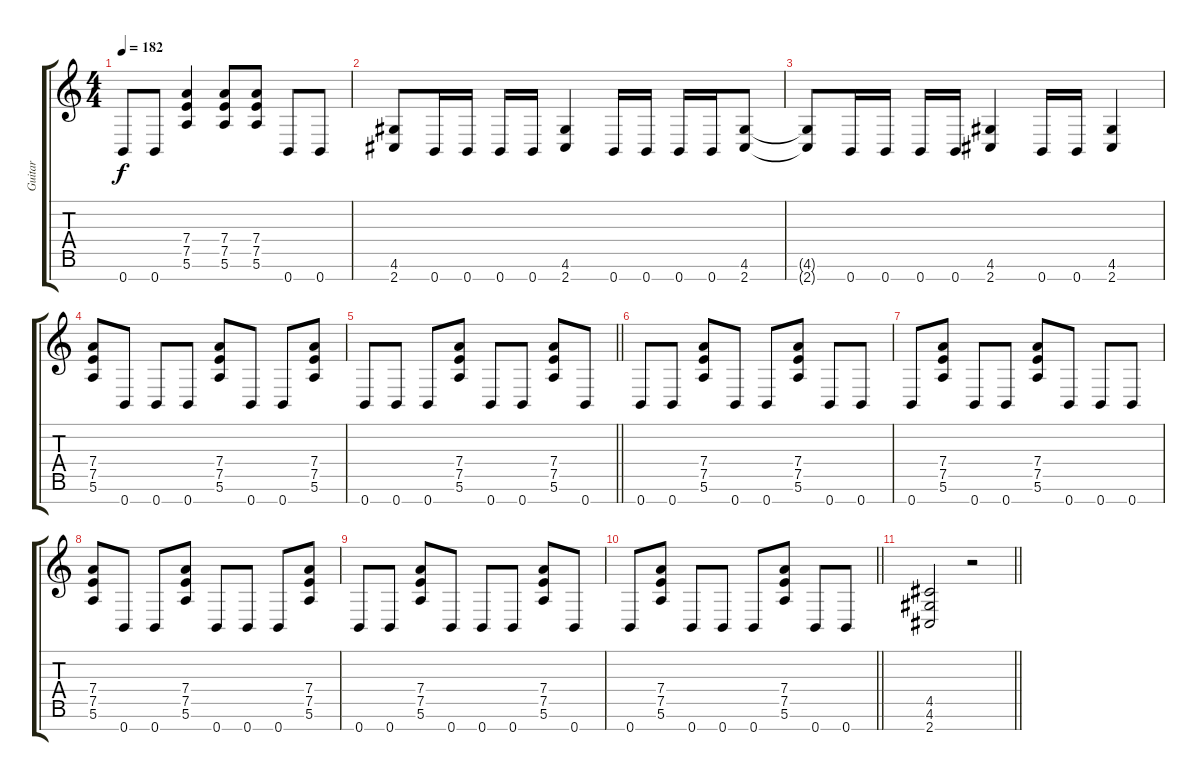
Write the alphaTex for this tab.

\track ("Guitar" "Guitar") {instrument distortionguitar}
\staff {score tabs}
\tuning (E4 B3 G3 D3 A2 E2 B1) {hide}
\ts (4 4)
\tempo 182
\clef g2
\ks c
0.7.8{dy f} 0.7.8 (7.4 7.5 5.6).4 (7.4 7.5 5.6).8 (7.4 7.5 5.6).8 0.7.8 0.7.8 |
(4.6 2.7).8 0.7.16 0.7.16 0.7.16 0.7.16 (4.6 2.7).4 0.7.16 0.7.16 0.7.16 0.7.16 (4.6 2.7).8 |
(4.6{t} 2.7{t}).8 0.7.16 0.7.16 0.7.16 0.7.16 (4.6 2.7).4 0.7.16 0.7.16 (4.6 2.7).4 |
(7.4 7.5 5.6).8 0.7.8 0.7.8 0.7.8 (7.4 7.5 5.6).8 0.7.8 0.7.8 (7.4 7.5 5.6).8 |
\barLineRight lightlight
0.7.8 0.7.8 0.7.8 (7.4 7.5 5.6).8 0.7.8 0.7.8 (7.4 7.5 5.6).8 0.7.8 |
0.7.8 0.7.8 (7.4 7.5 5.6).8 0.7.8 0.7.8 (7.4 7.5 5.6).8 0.7.8 0.7.8 |
0.7.8 (7.4 7.5 5.6).8 0.7.8 0.7.8 (7.4 7.5 5.6).8 0.7.8 0.7.8 0.7.8 |
(7.4 7.5 5.6).8 0.7.8 0.7.8 (7.4 7.5 5.6).8 0.7.8 0.7.8 0.7.8 (7.4 7.5 5.6).8 |
0.7.8 0.7.8 (7.4 7.5 5.6).8 0.7.8 0.7.8 0.7.8 (7.4 7.5 5.6).8 0.7.8 |
\barLineRight lightlight
0.7.8 (7.4 7.5 5.6).8 0.7.8 0.7.8 0.7.8 (7.4 7.5 5.6).8 0.7.8 0.7.8 |
\barLineRight lightlight
(4.5 4.6 2.7).2 r.2
